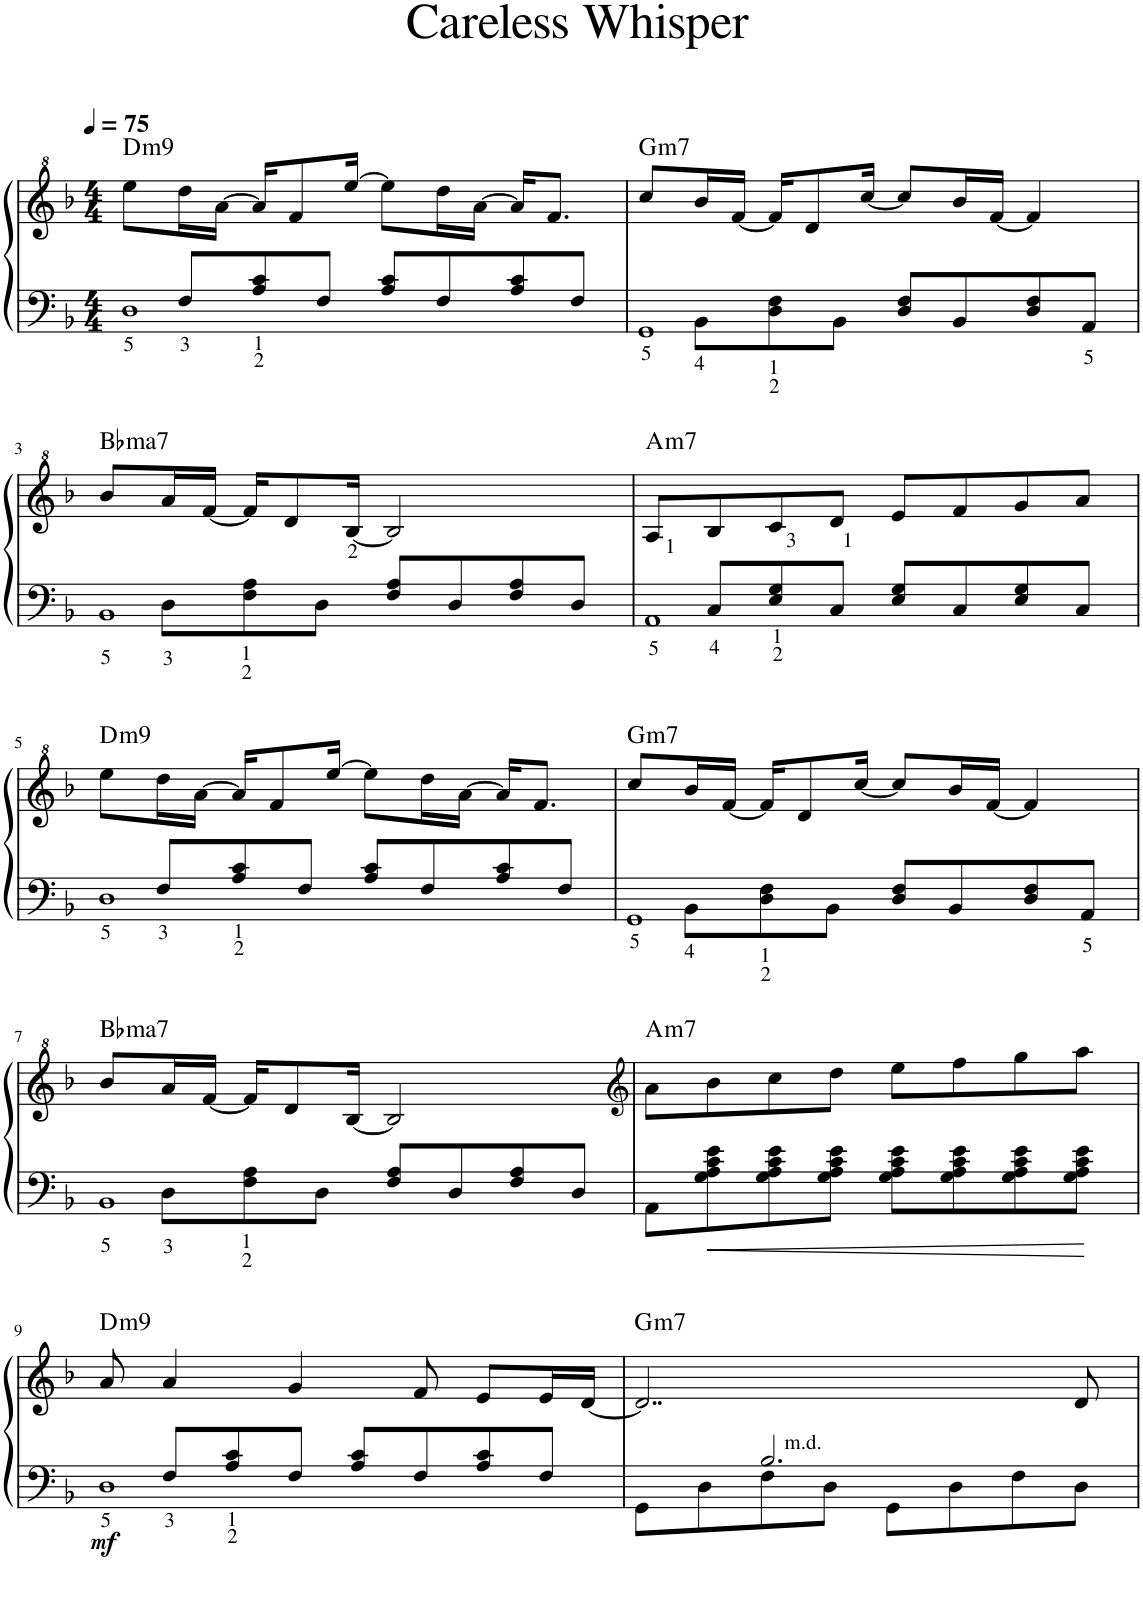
**kern	**kern	**dynam	**harte
*part1	*part1	*part1	*part1
*staff2	*staff1	*staff1/2	*
*I"Piano	*	*	*
*I'Pno.	*	*	*
*clefF4	*clefG^2	*	*
*k[b-]	*k[b-]	*	*
*M4/4	*M4/4	*	*
*MM75	*MM75	*	*
=1	=1	=1	=1
*^	*	*	*
!LO:TX:b:t=5	!	!	!	!LO:H:kt=m9
8ryy	1D	8eee\L	.	D:min9
!LO:TX:b:t=3	!	!	!	!
8F/L	.	16ddd\L	.	.
.	.	[16aa\JJ	.	.
!LO:TX:b:t=2	!	!	!	!
!LO:TX:b:t=1	!	!	!	!
8A/ 8c/	.	16aa/KL]	.	.
.	.	8ff/	.	.
8F/J	.	.	.	.
.	.	[16eee/Jk	.	.
8A/ 8c/L	.	8eee\L]	.	.
8F/	.	16ddd\L	.	.
.	.	[16aa\JJ	.	.
8A/ 8c/	.	16aa/KL]	.	.
.	.	8.ff/J	.	.
8F/J	.	.	.	.
=2	=2	=2	=2	=2
!LO:TX:b:t=5	!	!	!	!LO:H:kt=m7
8ryy	1GG	8ccc/L	.	G:min7
!LO:TX:b:t=4	!	!	!	!
8BB-\L	.	16bb-/L	.	.
.	.	[16ff/JJ	.	.
!LO:TX:b:t=1	!	!	!	!
!LO:TX:b:t=2	!	!	!	!
8D\ 8F\	.	16ff/KL]	.	.
.	.	8dd/	.	.
8BB-\J	.	.	.	.
.	.	[16ccc/Jk	.	.
8D/ 8F/L	.	8ccc/L]	.	.
8BB-/	.	16bb-/L	.	.
.	.	[16ff/JJ	.	.
8D/ 8F/	.	4ff/]	.	.
!LO:TX:b:t=5	!	!	!	!
8AA/J	.	.	.	.
!!LO:LB:g=z
=3	=3	=3	=3	=3
!LO:TX:b:t=5	!	!	!	!LO:H:kt=ma7
8ryy	1BB-	8bb-/L	.	Bb:maj7
!LO:TX:b:t=3	!	!	!	!
8D\L	.	16aa/L	.	.
.	.	[16ff/JJ	.	.
!LO:TX:b:t=2	!	!	!	!
!LO:TX:b:t=1	!	!	!	!
8F\ 8A\	.	16ff/KL]	.	.
.	.	8dd/	.	.
8D\J	.	.	.	.
!	!	!LO:TX:b:t=2	!	!
.	.	[16b-/Jk	.	.
8F/ 8A/L	.	2b-/]	.	.
8D/	.	.	.	.
8F/ 8A/	.	.	.	.
8D/J	.	.	.	.
=4	=4	=4	=4	=4
!	!	!LO:TX:b:t=1	!	!
!LO:TX:b:t=5	!	!	!	!LO:H:kt=m7
8ryy	1AA	8a/L	.	A:min7
!LO:TX:b:t=4	!	!	!	!
8C/L	.	8b-/	.	.
!	!	!LO:TX:b:t=3	!	!
!LO:TX:b:t=2	!	!	!	!
!LO:TX:b:t=1	!	!	!	!
8E/ 8G/	.	8cc/	.	.
!	!	!LO:TX:b:t=1	!	!
8C/J	.	8dd/J	.	.
8E/ 8G/L	.	8ee/L	.	.
8C/	.	8ff/	.	.
8E/ 8G/	.	8gg/	.	.
8C/J	.	8aa/J	.	.
!!LO:LB:g=z
=5	=5	=5	=5	=5
!LO:TX:b:t=5	!	!	!	!LO:H:kt=m9
8ryy	1D	8eee\L	.	D:min9
!LO:TX:b:t=3	!	!	!	!
8F/L	.	16ddd\L	.	.
.	.	[16aa\JJ	.	.
!LO:TX:b:t=2	!	!	!	!
!LO:TX:b:t=1	!	!	!	!
8A/ 8c/	.	16aa/KL]	.	.
.	.	8ff/	.	.
8F/J	.	.	.	.
.	.	[16eee/Jk	.	.
8A/ 8c/L	.	8eee\L]	.	.
8F/	.	16ddd\L	.	.
.	.	[16aa\JJ	.	.
8A/ 8c/	.	16aa/KL]	.	.
.	.	8.ff/J	.	.
8F/J	.	.	.	.
=6	=6	=6	=6	=6
!LO:TX:b:t=5	!	!	!	!LO:H:kt=m7
8ryy	1GG	8ccc/L	.	G:min7
!LO:TX:b:t=4	!	!	!	!
8BB-\L	.	16bb-/L	.	.
.	.	[16ff/JJ	.	.
!LO:TX:b:t=1	!	!	!	!
!LO:TX:b:t=2	!	!	!	!
8D\ 8F\	.	16ff/KL]	.	.
.	.	8dd/	.	.
8BB-\J	.	.	.	.
.	.	[16ccc/Jk	.	.
8D/ 8F/L	.	8ccc/L]	.	.
8BB-/	.	16bb-/L	.	.
.	.	[16ff/JJ	.	.
8D/ 8F/	.	4ff/]	.	.
!LO:TX:b:t=5	!	!	!	!
8AA/J	.	.	.	.
!!LO:LB:g=z
=7	=7	=7	=7	=7
!LO:TX:b:t=5	!	!	!	!LO:H:kt=ma7
8ryy	1BB-	8bb-/L	.	Bb:maj7
!LO:TX:b:t=3	!	!	!	!
8D\L	.	16aa/L	.	.
.	.	[16ff/JJ	.	.
!LO:TX:b:t=2	!	!	!	!
!LO:TX:b:t=1	!	!	!	!
8F\ 8A\	.	16ff/KL]	.	.
.	.	8dd/	.	.
8D\J	.	.	.	.
.	.	[16b-/Jk	.	.
8F/ 8A/L	.	2b-/]	.	.
8D/	.	.	.	.
8F/ 8A/	.	.	.	.
8D/J	.	.	.	.
*v	*v	*	*	*
=8	=8	=8	=8
*	*clefG2	*	*
!	!	!	!LO:H:kt=m7
8AA\L	8a\L	.	A:min7
8G\ 8A\ 8c\ 8e\	8b-\	.	.
8G\ 8A\ 8c\ 8e\	8cc\	.	.
8G\ 8A\ 8c\ 8e\J	8dd\J	.	.
8G\ 8A\ 8c\ 8e\L	8ee\L	.	.
8G\ 8A\ 8c\ 8e\	8ff\	.	.
8G\ 8A\ 8c\ 8e\	8gg\	.	.
8G\ 8A\ 8c\ 8e\J	8aa\J	.	.
!!LO:LB:g=z
=9	=9	=9	=9
*^	*	*	*
!LO:TX:b:t=5	!	!	!	!
!	!	!	!LO:DY:b=2	!LO:H:kt=m9
8ryy	1D	8a/	mf	D:min9
!LO:TX:b:t=3	!	!	!	!
8F/L	.	4a/	.	.
!LO:TX:b:t=2	!	!	!	!
!LO:TX:b:t=1	!	!	!	!
8A/ 8c/	.	.	.	.
8F/J	.	4g/	.	.
8A/ 8c/L	.	.	.	.
8F/	.	8f/	.	.
8A/ 8c/	.	8e/L	.	.
8F/J	.	16e/L	.	.
.	.	[16d/JJ	.	.
=10	=10	=10	=10	=10
!	!	!	!	!LO:H:kt=m7
8GG\L	4ryy	2..d/]	.	G:min7
8D\	.	.	.	.
!LO:TX:a:t=m.d.	!	!	!	!
8F\	2.B-/	.	.	.
8D\J	.	.	.	.
8GG\L	.	.	.	.
8D\	.	.	.	.
8F\	.	.	.	.
8D\J	.	8d/	.	.
*v	*v	*	*	*
=	=	=	=
*-	*-	*-	*-
